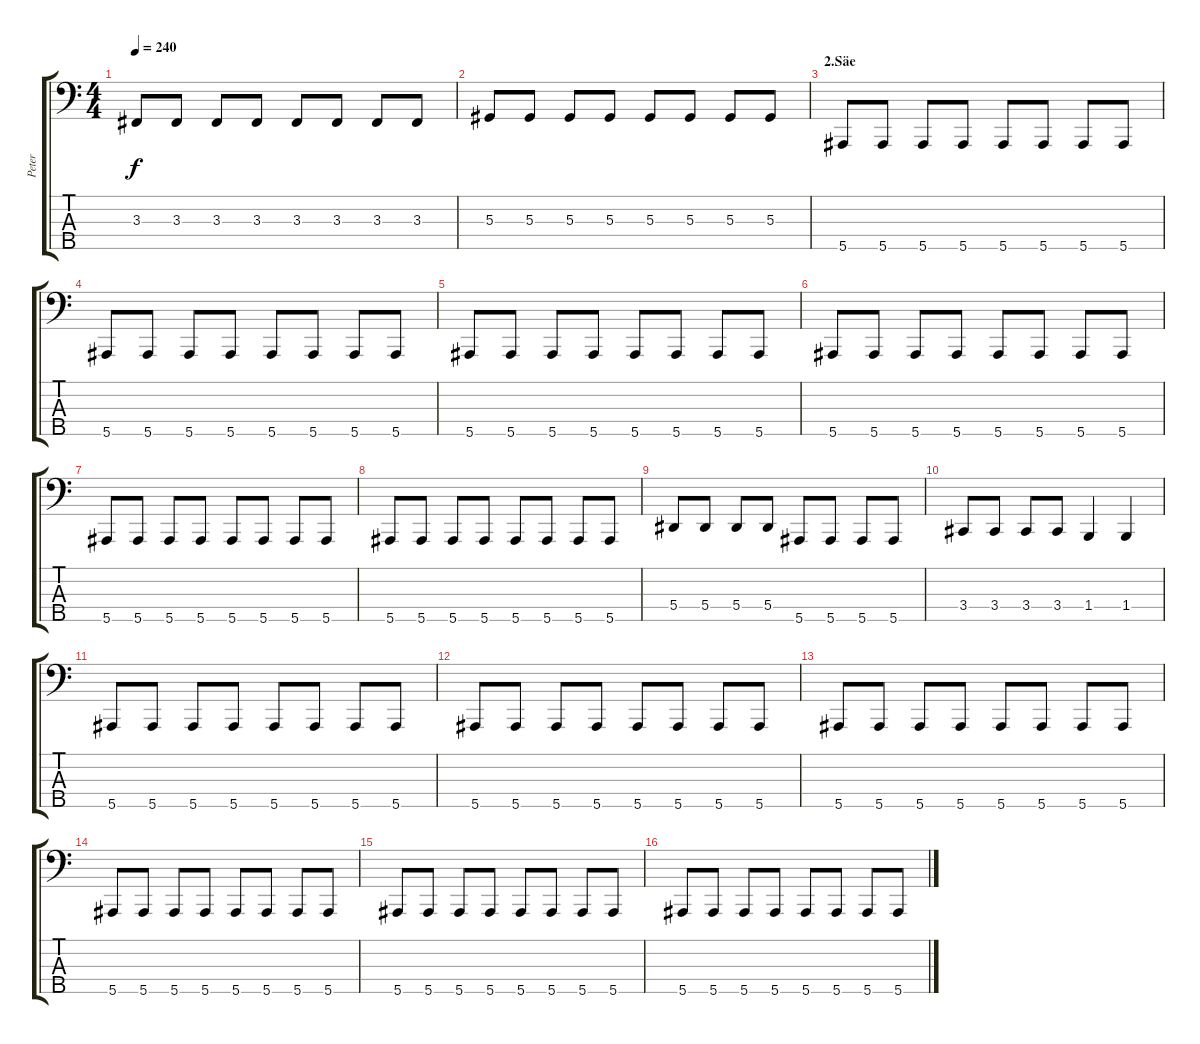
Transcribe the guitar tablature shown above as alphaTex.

\track ("Peter" "Peter") {instrument electricbasspick}
\staff {score tabs}
\tuning (Db2 Ab1 Eb1 Bb0 F0) {hide}
\ts (4 4)
\tempo 240
\clef f4
\ks c
3.3.8{dy f} 3.3.8 3.3.8 3.3.8 3.3.8 3.3.8 3.3.8 3.3.8 |
5.3.8 5.3.8 5.3.8 5.3.8 5.3.8 5.3.8 5.3.8 5.3.8 |
\section ("" "2.Säe")
5.5.8 5.5.8 5.5.8 5.5.8 5.5.8 5.5.8 5.5.8 5.5.8 |
5.5.8 5.5.8 5.5.8 5.5.8 5.5.8 5.5.8 5.5.8 5.5.8 |
5.5.8 5.5.8 5.5.8 5.5.8 5.5.8 5.5.8 5.5.8 5.5.8 |
5.5.8 5.5.8 5.5.8 5.5.8 5.5.8 5.5.8 5.5.8 5.5.8 |
5.5.8 5.5.8 5.5.8 5.5.8 5.5.8 5.5.8 5.5.8 5.5.8 |
5.5.8 5.5.8 5.5.8 5.5.8 5.5.8 5.5.8 5.5.8 5.5.8 |
5.4.8 5.4.8 5.4.8 5.4.8 5.5.8 5.5.8 5.5.8 5.5.8 |
3.4.8 3.4.8 3.4.8 3.4.8 1.4.4 1.4.4 |
5.5.8 5.5.8 5.5.8 5.5.8 5.5.8 5.5.8 5.5.8 5.5.8 |
5.5.8 5.5.8 5.5.8 5.5.8 5.5.8 5.5.8 5.5.8 5.5.8 |
5.5.8 5.5.8 5.5.8 5.5.8 5.5.8 5.5.8 5.5.8 5.5.8 |
5.5.8 5.5.8 5.5.8 5.5.8 5.5.8 5.5.8 5.5.8 5.5.8 |
5.5.8 5.5.8 5.5.8 5.5.8 5.5.8 5.5.8 5.5.8 5.5.8 |
5.5.8 5.5.8 5.5.8 5.5.8 5.5.8 5.5.8 5.5.8 5.5.8
